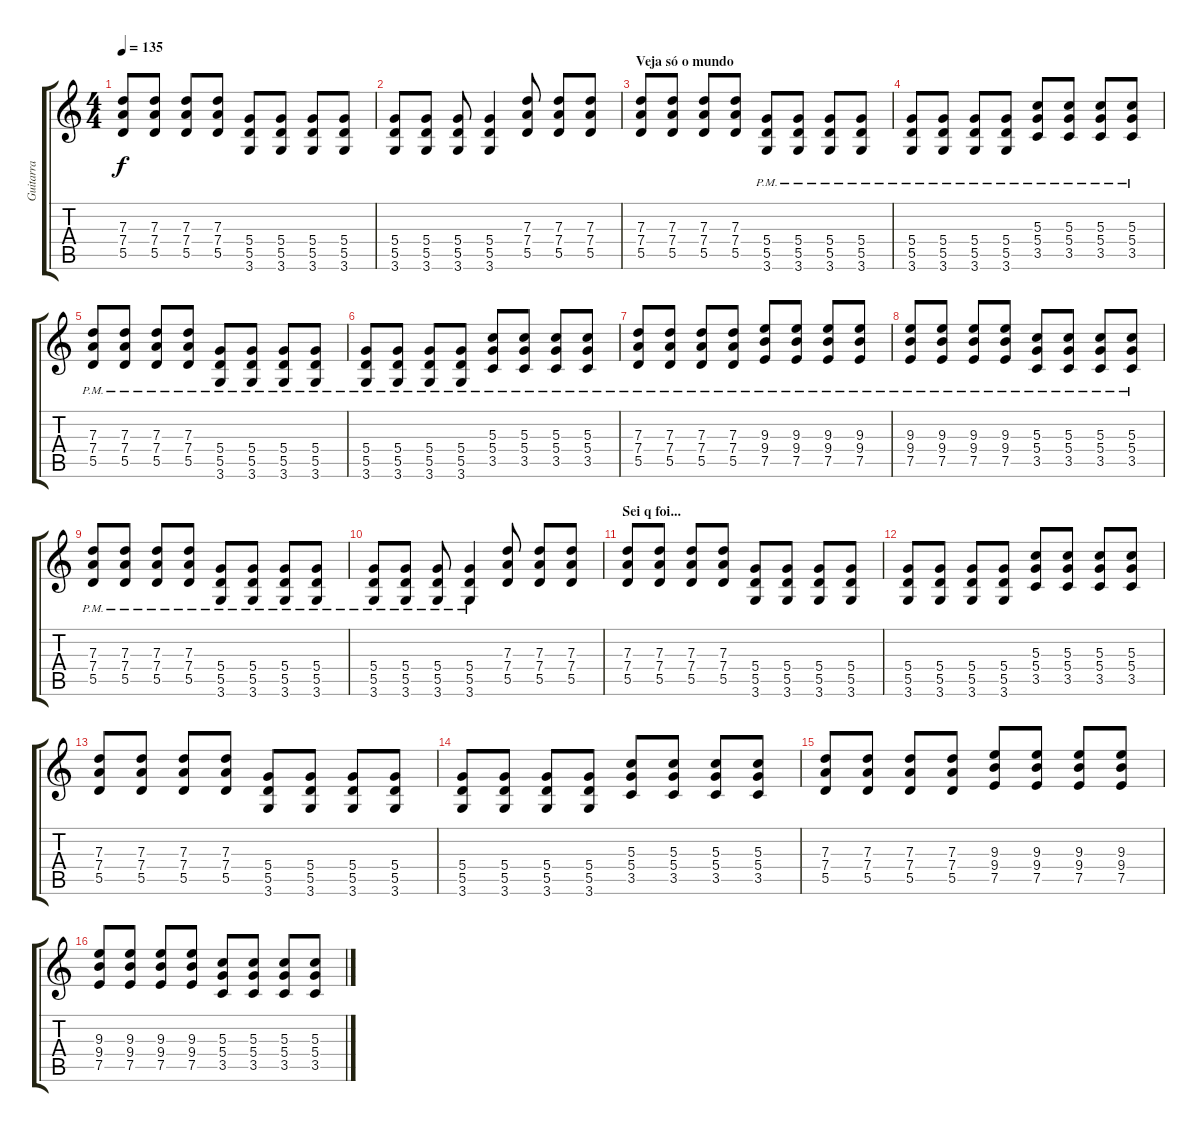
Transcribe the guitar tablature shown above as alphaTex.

\track ("Guitarra" "Guitarra") {instrument distortionguitar}
\staff {score tabs}
\tuning (E4 B3 G3 D3 A2 E2) {hide}
\ts (4 4)
\tempo 135
\clef g2
\ks c
(7.3 7.4 5.5).8{dy f} (7.3 7.4 5.5).8 (7.3 7.4 5.5).8 (7.3 7.4 5.5).8 (5.4 5.5 3.6).8 (5.4 5.5 3.6).8 (5.4 5.5 3.6).8 (5.4 5.5 3.6).8 |
(5.4 5.5 3.6).8 (5.4 5.5 3.6).8 (5.4 5.5 3.6).8 (5.4 5.5 3.6).4 (7.3 7.4 5.5).8 (7.3 7.4 5.5).8 (7.3 7.4 5.5).8 |
\section ("" "Veja só o mundo")
(7.3 7.4 5.5).8 (7.3 7.4 5.5).8 (7.3 7.4 5.5).8 (7.3 7.4 5.5).8 (5.4{pm} 5.5{pm} 3.6{pm}).8 (5.4{pm} 5.5{pm} 3.6{pm}).8 (5.4{pm} 5.5{pm} 3.6{pm}).8 (5.4{pm} 5.5{pm} 3.6{pm}).8 |
(5.4{pm} 5.5{pm} 3.6{pm}).8 (5.4{pm} 5.5{pm} 3.6{pm}).8 (5.4{pm} 5.5{pm} 3.6{pm}).8 (5.4{pm} 5.5{pm} 3.6{pm}).8 (5.3{pm} 5.4{pm} 3.5{pm}).8 (5.3{pm} 5.4{pm} 3.5{pm}).8 (5.3{pm} 5.4{pm} 3.5{pm}).8 (5.3{pm} 5.4{pm} 3.5{pm}).8 |
(7.3{pm} 7.4{pm} 5.5{pm}).8 (7.3{pm} 7.4{pm} 5.5{pm}).8 (7.3{pm} 7.4{pm} 5.5{pm}).8 (7.3{pm} 7.4{pm} 5.5{pm}).8 (5.4{pm} 5.5{pm} 3.6{pm}).8 (5.4{pm} 5.5{pm} 3.6{pm}).8 (5.4{pm} 5.5{pm} 3.6{pm}).8 (5.4{pm} 5.5{pm} 3.6{pm}).8 |
(5.4{pm} 5.5{pm} 3.6{pm}).8 (5.4{pm} 5.5{pm} 3.6{pm}).8 (5.4{pm} 5.5{pm} 3.6{pm}).8 (5.4{pm} 5.5{pm} 3.6{pm}).8 (5.3{pm} 5.4{pm} 3.5{pm}).8 (5.3{pm} 5.4{pm} 3.5{pm}).8 (5.3{pm} 5.4{pm} 3.5{pm}).8 (5.3{pm} 5.4{pm} 3.5{pm}).8 |
(7.3{pm} 7.4{pm} 5.5{pm}).8 (7.3{pm} 7.4{pm} 5.5{pm}).8 (7.3{pm} 7.4{pm} 5.5{pm}).8 (7.3{pm} 7.4{pm} 5.5{pm}).8 (9.3{pm} 9.4{pm} 7.5{pm}).8 (9.3{pm} 9.4{pm} 7.5{pm}).8 (9.3{pm} 9.4{pm} 7.5{pm}).8 (9.3{pm} 9.4{pm} 7.5{pm}).8 |
(9.3{pm} 9.4{pm} 7.5{pm}).8 (9.3{pm} 9.4{pm} 7.5{pm}).8 (9.3{pm} 9.4{pm} 7.5{pm}).8 (9.3{pm} 9.4{pm} 7.5{pm}).8 (5.3{pm} 5.4{pm} 3.5{pm}).8 (5.3{pm} 5.4{pm} 3.5{pm}).8 (5.3{pm} 5.4{pm} 3.5{pm}).8 (5.3{pm} 5.4{pm} 3.5{pm}).8 |
(7.3{pm} 7.4{pm} 5.5{pm}).8 (7.3{pm} 7.4{pm} 5.5{pm}).8 (7.3{pm} 7.4{pm} 5.5{pm}).8 (7.3{pm} 7.4{pm} 5.5{pm}).8 (5.4{pm} 5.5{pm} 3.6{pm}).8 (5.4{pm} 5.5{pm} 3.6{pm}).8 (5.4{pm} 5.5{pm} 3.6{pm}).8 (5.4{pm} 5.5{pm} 3.6{pm}).8 |
(5.4{pm} 5.5{pm} 3.6{pm}).8 (5.4{pm} 5.5{pm} 3.6{pm}).8 (5.4{pm} 5.5{pm} 3.6{pm}).8 (5.4{pm} 5.5{pm} 3.6{pm}).4 (7.3 7.4 5.5).8 (7.3 7.4 5.5).8 (7.3 7.4 5.5).8 |
\section ("" "Sei q foi...")
(7.3 7.4 5.5).8 (7.3 7.4 5.5).8 (7.3 7.4 5.5).8 (7.3 7.4 5.5).8 (5.4 5.5 3.6).8 (5.4 5.5 3.6).8 (5.4 5.5 3.6).8 (5.4 5.5 3.6).8 |
(5.4 5.5 3.6).8 (5.4 5.5 3.6).8 (5.4 5.5 3.6).8 (5.4 5.5 3.6).8 (5.3 5.4 3.5).8 (5.3 5.4 3.5).8 (5.3 5.4 3.5).8 (5.3 5.4 3.5).8 |
(7.3 7.4 5.5).8 (7.3 7.4 5.5).8 (7.3 7.4 5.5).8 (7.3 7.4 5.5).8 (5.4 5.5 3.6).8 (5.4 5.5 3.6).8 (5.4 5.5 3.6).8 (5.4 5.5 3.6).8 |
(5.4 5.5 3.6).8 (5.4 5.5 3.6).8 (5.4 5.5 3.6).8 (5.4 5.5 3.6).8 (5.3 5.4 3.5).8 (5.3 5.4 3.5).8 (5.3 5.4 3.5).8 (5.3 5.4 3.5).8 |
(7.3 7.4 5.5).8 (7.3 7.4 5.5).8 (7.3 7.4 5.5).8 (7.3 7.4 5.5).8 (9.3 9.4 7.5).8 (9.3 9.4 7.5).8 (9.3 9.4 7.5).8 (9.3 9.4 7.5).8 |
(9.3 9.4 7.5).8 (9.3 9.4 7.5).8 (9.3 9.4 7.5).8 (9.3 9.4 7.5).8 (5.3 5.4 3.5).8 (5.3 5.4 3.5).8 (5.3 5.4 3.5).8 (5.3 5.4 3.5).8
